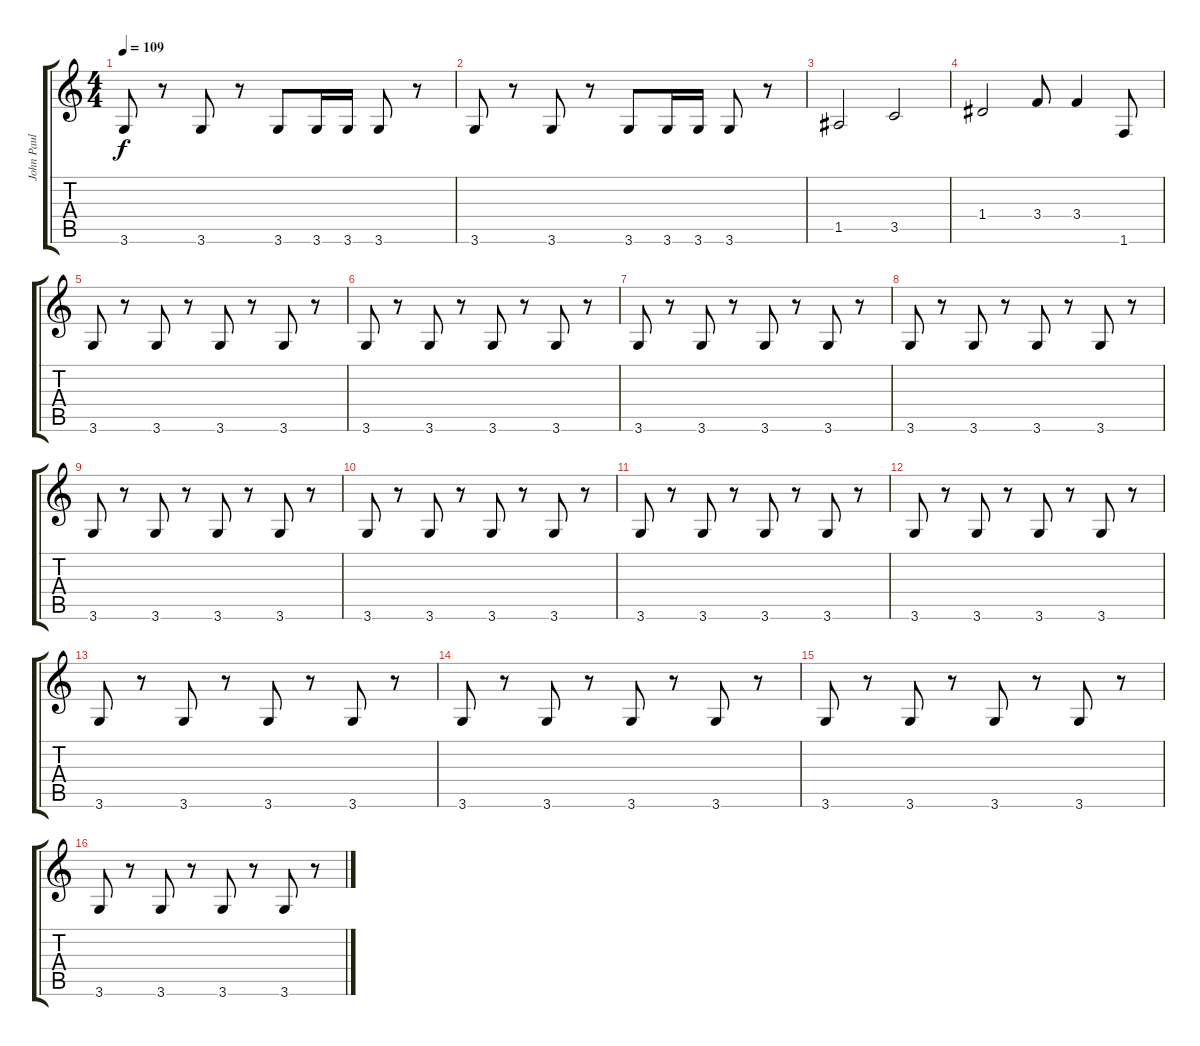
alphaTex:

\track ("John Paul Jones (Bass)" "John Paul ") {instrument electricbasspick}
\staff {score tabs}
\tuning (E4 B3 G3 D3 A2 E2) {hide}
\ts (4 4)
\tempo 109
\clef g2
\ks c
3.6.8{dy f} r.8 3.6.8 r.8 3.6.8 3.6.16 3.6.16 3.6.8 r.8 |
3.6.8 r.8 3.6.8 r.8 3.6.8 3.6.16 3.6.16 3.6.8 r.8 |
1.5.2 3.5.2 |
1.4.2 3.4.8 3.4.4 1.6.8 |
3.6.8 r.8 3.6.8 r.8 3.6.8 r.8 3.6.8 r.8 |
3.6.8 r.8 3.6.8 r.8 3.6.8 r.8 3.6.8 r.8 |
3.6.8 r.8 3.6.8 r.8 3.6.8 r.8 3.6.8 r.8 |
3.6.8 r.8 3.6.8 r.8 3.6.8 r.8 3.6.8 r.8 |
3.6.8 r.8 3.6.8 r.8 3.6.8 r.8 3.6.8 r.8 |
3.6.8 r.8 3.6.8 r.8 3.6.8 r.8 3.6.8 r.8 |
3.6.8 r.8 3.6.8 r.8 3.6.8 r.8 3.6.8 r.8 |
3.6.8 r.8 3.6.8 r.8 3.6.8 r.8 3.6.8 r.8 |
3.6.8 r.8 3.6.8 r.8 3.6.8 r.8 3.6.8 r.8 |
3.6.8 r.8 3.6.8 r.8 3.6.8 r.8 3.6.8 r.8 |
3.6.8 r.8 3.6.8 r.8 3.6.8 r.8 3.6.8 r.8 |
3.6.8 r.8 3.6.8 r.8 3.6.8 r.8 3.6.8 r.8
